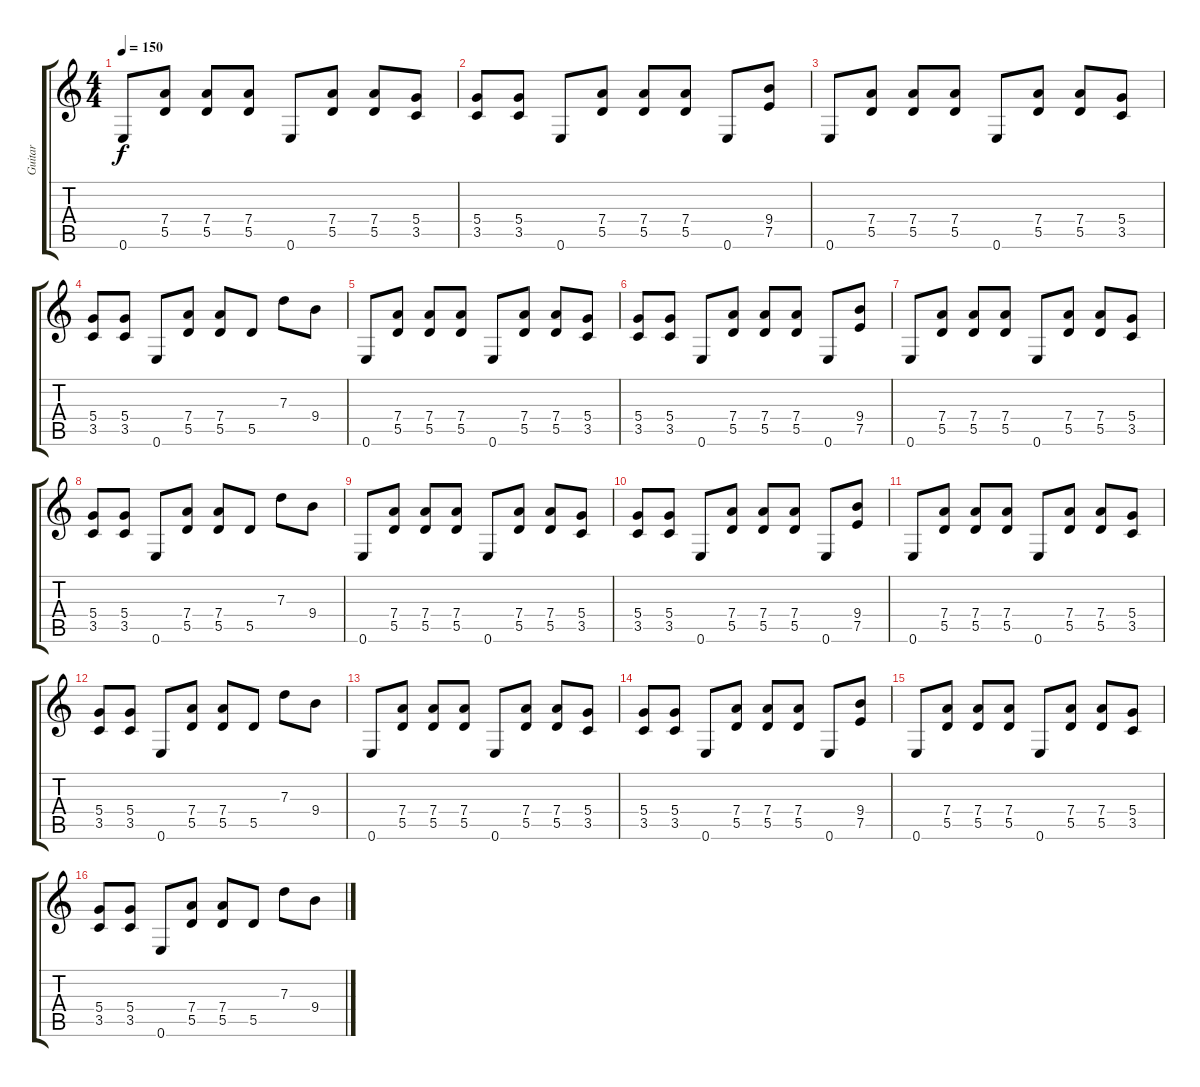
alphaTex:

\track ("Guitar" "Guitar") {instrument overdrivenguitar}
\staff {score tabs}
\tuning (E4 B3 G3 D3 A2 E2) {hide}
\ts (4 4)
\tempo 150
\clef g2
\ks c
0.6.8{dy f instrument overdrivenguitar} (7.4 5.5).8 (7.4 5.5).8 (7.4 5.5).8 0.6.8 (7.4 5.5).8 (7.4 5.5).8 (5.4 3.5).8 |
(5.4 3.5).8 (5.4 3.5).8 0.6.8 (7.4 5.5).8 (7.4 5.5).8 (7.4 5.5).8 0.6.8 (9.4 7.5).8 |
0.6.8 (7.4 5.5).8 (7.4 5.5).8 (7.4 5.5).8 0.6.8 (7.4 5.5).8 (7.4 5.5).8 (5.4 3.5).8 |
(5.4 3.5).8 (5.4 3.5).8 0.6.8 (7.4 5.5).8 (7.4 5.5).8 5.5.8 7.3.8 9.4.8 |
0.6.8 (7.4 5.5).8 (7.4 5.5).8 (7.4 5.5).8 0.6.8 (7.4 5.5).8 (7.4 5.5).8 (5.4 3.5).8 |
(5.4 3.5).8 (5.4 3.5).8 0.6.8 (7.4 5.5).8 (7.4 5.5).8 (7.4 5.5).8 0.6.8 (9.4 7.5).8 |
0.6.8 (7.4 5.5).8 (7.4 5.5).8 (7.4 5.5).8 0.6.8 (7.4 5.5).8 (7.4 5.5).8 (5.4 3.5).8 |
(5.4 3.5).8 (5.4 3.5).8 0.6.8 (7.4 5.5).8 (7.4 5.5).8 5.5.8 7.3.8 9.4.8 |
0.6.8 (7.4 5.5).8 (7.4 5.5).8 (7.4 5.5).8 0.6.8 (7.4 5.5).8 (7.4 5.5).8 (5.4 3.5).8 |
(5.4 3.5).8 (5.4 3.5).8 0.6.8 (7.4 5.5).8 (7.4 5.5).8 (7.4 5.5).8 0.6.8 (9.4 7.5).8 |
0.6.8 (7.4 5.5).8 (7.4 5.5).8 (7.4 5.5).8 0.6.8 (7.4 5.5).8 (7.4 5.5).8 (5.4 3.5).8 |
(5.4 3.5).8 (5.4 3.5).8 0.6.8 (7.4 5.5).8 (7.4 5.5).8 5.5.8 7.3.8 9.4.8 |
0.6.8 (7.4 5.5).8 (7.4 5.5).8 (7.4 5.5).8 0.6.8 (7.4 5.5).8 (7.4 5.5).8 (5.4 3.5).8 |
(5.4 3.5).8 (5.4 3.5).8 0.6.8 (7.4 5.5).8 (7.4 5.5).8 (7.4 5.5).8 0.6.8 (9.4 7.5).8 |
0.6.8 (7.4 5.5).8 (7.4 5.5).8 (7.4 5.5).8 0.6.8 (7.4 5.5).8 (7.4 5.5).8 (5.4 3.5).8 |
(5.4 3.5).8 (5.4 3.5).8 0.6.8 (7.4 5.5).8 (7.4 5.5).8 5.5.8 7.3.8 9.4.8
